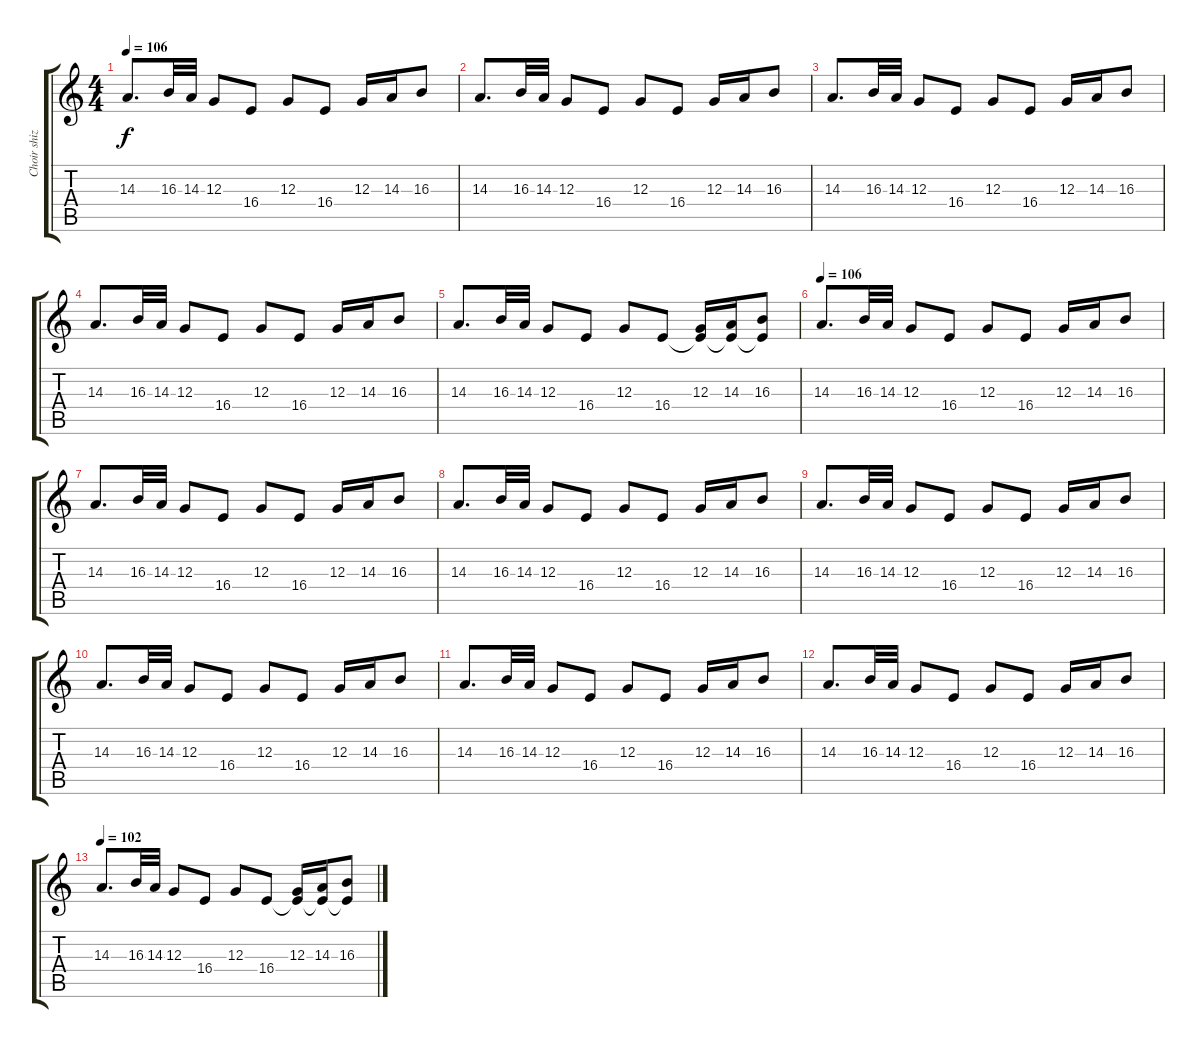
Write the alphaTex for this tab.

\track ("Choir shiz" "Choir shiz") {instrument choiraahs}
\staff {score tabs}
\tuning (E4 C4 G3 C3 G2 C2) {hide}
\ts (4 4)
\tempo 106
\clef g2
\ks c
14.3.8{d dy f} 16.3.32 14.3.32 12.3.8 16.4.8 12.3.8 16.4.8 12.3.16 14.3.16 16.3.8 |
14.3.8{d} 16.3.32 14.3.32 12.3.8 16.4.8 12.3.8 16.4.8 12.3.16 14.3.16 16.3.8 |
14.3.8{d} 16.3.32 14.3.32 12.3.8 16.4.8 12.3.8 16.4.8 12.3.16 14.3.16 16.3.8 |
14.3.8{d} 16.3.32 14.3.32 12.3.8 16.4.8 12.3.8 16.4.8 12.3.16 14.3.16 16.3.8 |
14.3.8{d} 16.3.32 14.3.32 12.3.8 16.4.8 12.3.8 16.4.8 (12.3 16.4{t}).16 (14.3 16.4{t}).16 (16.3 16.4{t}).8 |
\tempo 106
14.3.8{d} 16.3.32 14.3.32 12.3.8 16.4.8 12.3.8 16.4.8 12.3.16 14.3.16 16.3.8 |
14.3.8{d} 16.3.32 14.3.32 12.3.8 16.4.8 12.3.8 16.4.8 12.3.16 14.3.16 16.3.8 |
14.3.8{d} 16.3.32 14.3.32 12.3.8 16.4.8 12.3.8 16.4.8 12.3.16 14.3.16 16.3.8 |
14.3.8{d} 16.3.32 14.3.32 12.3.8 16.4.8 12.3.8 16.4.8 12.3.16 14.3.16 16.3.8 |
14.3.8{d} 16.3.32 14.3.32 12.3.8 16.4.8 12.3.8 16.4.8 12.3.16 14.3.16 16.3.8 |
14.3.8{d} 16.3.32 14.3.32 12.3.8 16.4.8 12.3.8 16.4.8 12.3.16 14.3.16 16.3.8 |
14.3.8{d} 16.3.32 14.3.32 12.3.8 16.4.8 12.3.8 16.4.8 12.3.16 14.3.16 16.3.8 |
\tempo 102
14.3.8{d} 16.3.32 14.3.32 12.3.8 16.4.8 12.3.8 16.4.8 (12.3 16.4{t}).16 (14.3 16.4{t}).16 (16.3 16.4{t}).8
